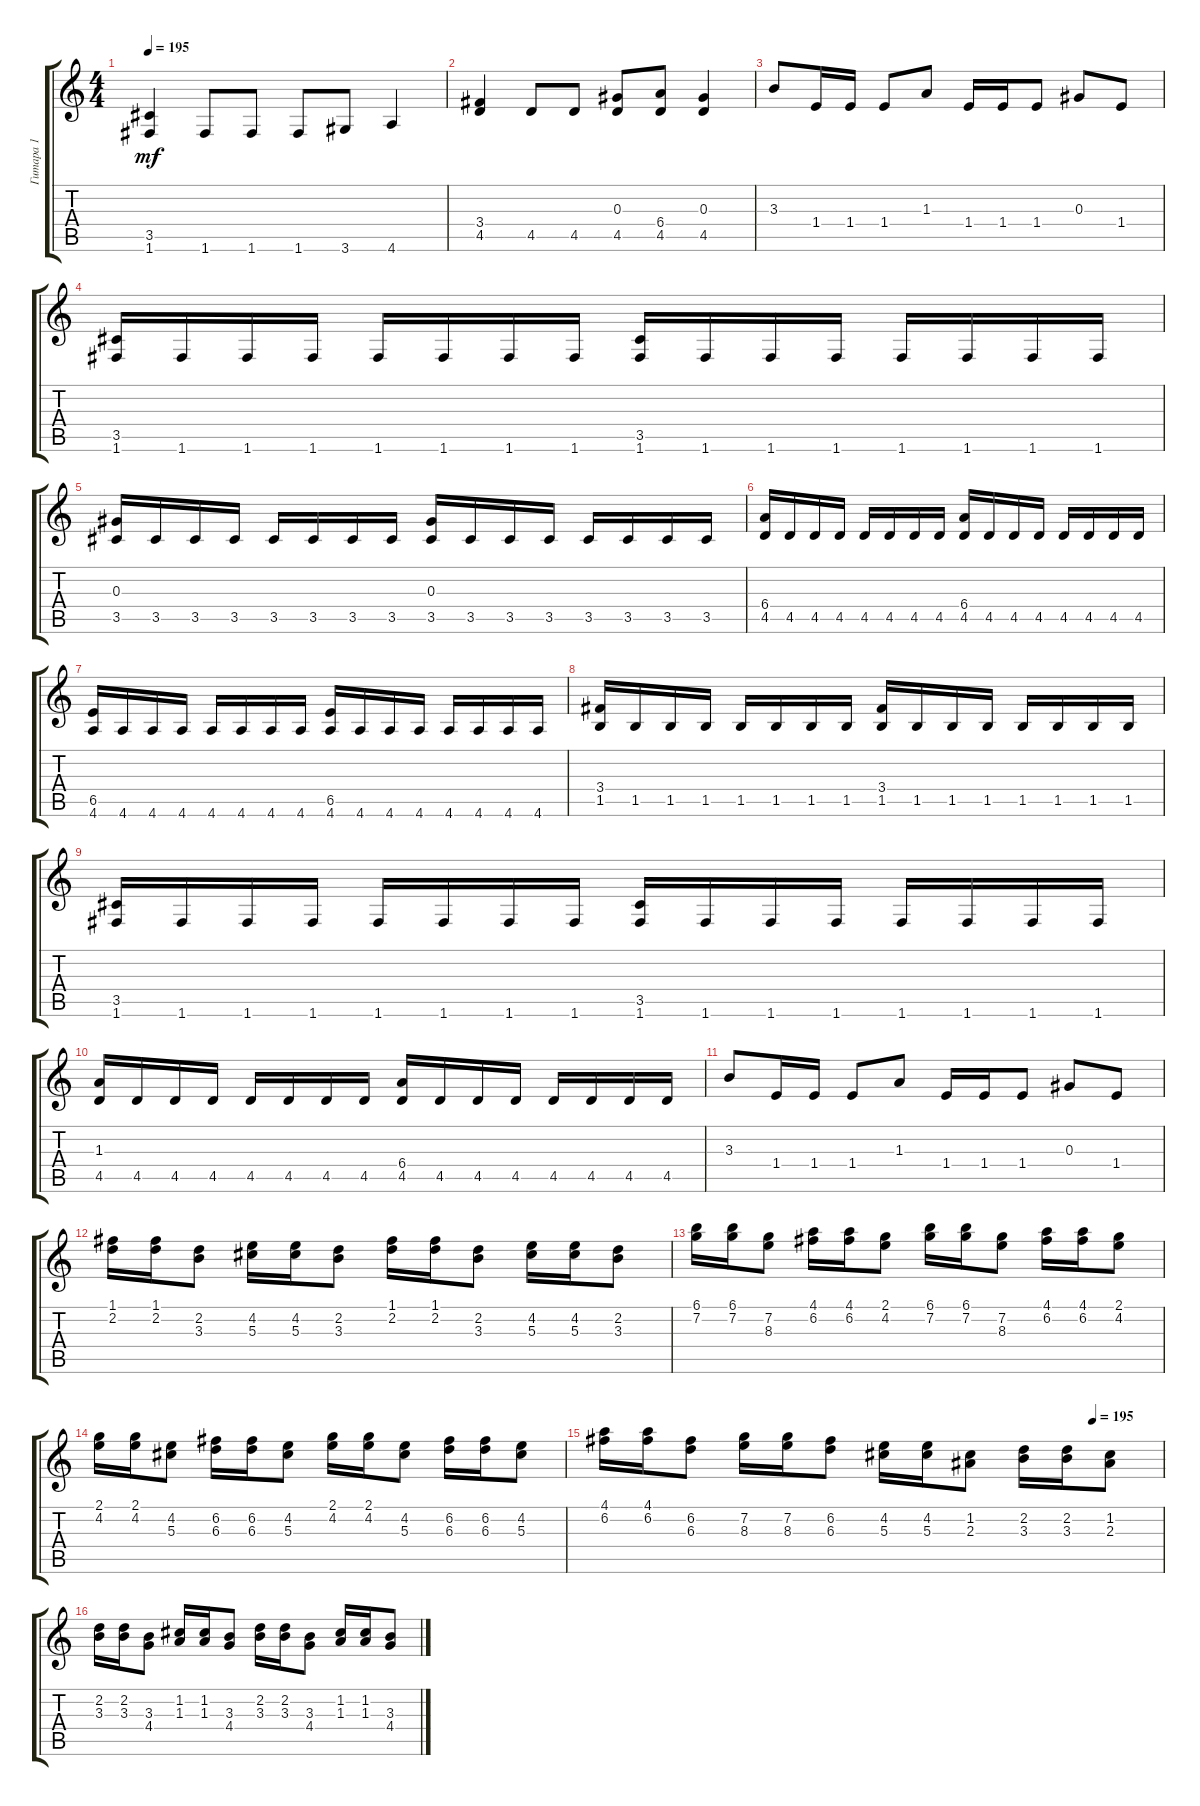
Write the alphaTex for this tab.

\track ("Гитара 1" "Гитара 1") {instrument overdrivenguitar}
\staff {score tabs}
\tuning (F4 C4 Ab3 Eb3 Bb2 F2) {hide}
\ts (4 4)
\tempo 195
\clef g2
\ks c
(3.5 1.6).4{dy mf} 1.6.8 1.6.8 1.6.8 3.6.8 4.6.4 |
(3.4 4.5).4 4.5.8 4.5.8 (0.3 4.5).8 (6.4 4.5).8 (0.3 4.5).4 |
3.3.8 1.4.16 1.4.16 1.4.8 1.3.8 1.4.16 1.4.16 1.4.8 0.3.8 1.4.8 |
(3.5 1.6).16 1.6.16 1.6.16 1.6.16 1.6.16 1.6.16 1.6.16 1.6.16 (3.5 1.6).16 1.6.16 1.6.16 1.6.16 1.6.16 1.6.16 1.6.16 1.6.16 |
(0.3 3.5).16 3.5.16 3.5.16 3.5.16 3.5.16 3.5.16 3.5.16 3.5.16 (0.3 3.5).16 3.5.16 3.5.16 3.5.16 3.5.16 3.5.16 3.5.16 3.5.16 |
(6.4 4.5).16 4.5.16 4.5.16 4.5.16 4.5.16 4.5.16 4.5.16 4.5.16 (6.4 4.5).16 4.5.16 4.5.16 4.5.16 4.5.16 4.5.16 4.5.16 4.5.16 |
(6.5 4.6).16 4.6.16 4.6.16 4.6.16 4.6.16 4.6.16 4.6.16 4.6.16 (6.5 4.6).16 4.6.16 4.6.16 4.6.16 4.6.16 4.6.16 4.6.16 4.6.16 |
(3.4 1.5).16 1.5.16 1.5.16 1.5.16 1.5.16 1.5.16 1.5.16 1.5.16 (3.4 1.5).16 1.5.16 1.5.16 1.5.16 1.5.16 1.5.16 1.5.16 1.5.16 |
(3.5 1.6).16 1.6.16 1.6.16 1.6.16 1.6.16 1.6.16 1.6.16 1.6.16 (3.5 1.6).16 1.6.16 1.6.16 1.6.16 1.6.16 1.6.16 1.6.16 1.6.16 |
(1.3 4.5).16 4.5.16 4.5.16 4.5.16 4.5.16 4.5.16 4.5.16 4.5.16 (6.4 4.5).16 4.5.16 4.5.16 4.5.16 4.5.16 4.5.16 4.5.16 4.5.16 |
3.3.8 1.4.16 1.4.16 1.4.8 1.3.8 1.4.16 1.4.16 1.4.8 0.3.8 1.4.8 |
(1.1 2.2).16 (1.1 2.2).16 (2.2 3.3).8 (4.2 5.3).16 (4.2 5.3).16 (2.2 3.3).8 (1.1 2.2).16 (1.1 2.2).16 (2.2 3.3).8 (4.2 5.3).16 (4.2 5.3).16 (2.2 3.3).8 |
(6.1 7.2).16 (6.1 7.2).16 (7.2 8.3).8 (4.1 6.2).16 (4.1 6.2).16 (2.1 4.2).8 (6.1 7.2).16 (6.1 7.2).16 (7.2 8.3).8 (4.1 6.2).16 (4.1 6.2).16 (2.1 4.2).8 |
(2.1 4.2).16 (2.1 4.2).16 (4.2 5.3).8 (6.2 6.3).16 (6.2 6.3).16 (4.2 5.3).8 (2.1 4.2).16 (2.1 4.2).16 (4.2 5.3).8 (6.2 6.3).16 (6.2 6.3).16 (4.2 5.3).8 |
\tempo (195 0.875)
(4.1 6.2).16 (4.1 6.2).16 (6.2 6.3).8 (7.2 8.3).16 (7.2 8.3).16 (6.2 6.3).8 (4.2 5.3).16 (4.2 5.3).16 (1.2 2.3).8 (2.2 3.3).16 (2.2 3.3).16 (1.2 2.3).8 |
(2.2 3.3).16 (2.2 3.3).16 (3.3 4.4).8 (1.2 1.3).16 (1.2 1.3).16 (3.3 4.4).8 (2.2 3.3).16 (2.2 3.3).16 (3.3 4.4).8 (1.2 1.3).16 (1.2 1.3).16 (3.3 4.4).8
